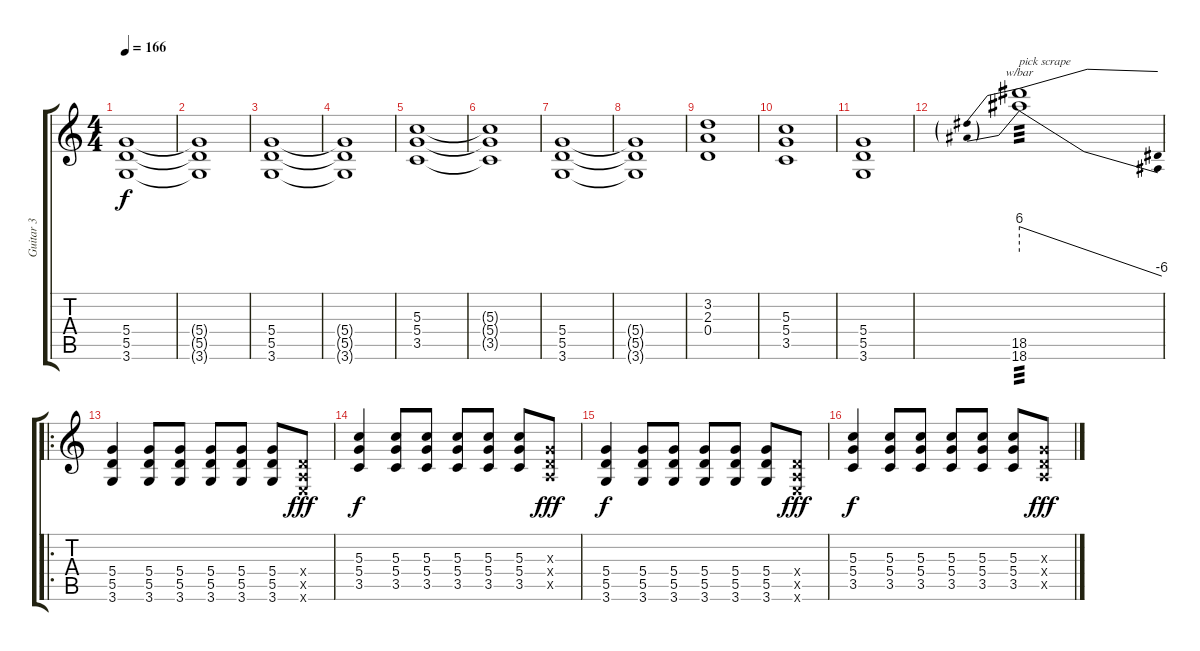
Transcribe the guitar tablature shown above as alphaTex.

\track ("Guitar 3" "Guitar 3") {instrument overdrivenguitar}
\staff {score tabs}
\tuning (E4 B3 G3 D3 A2 E2) {hide}
\ts (4 4)
\tempo 166
\clef g2
\ks c
(5.4 5.5 3.6).1{dy f instrument overdrivenguitar} |
(5.4{t} 5.5{t} 3.6{t}).1 |
(5.4 5.5 3.6).1 |
(5.4{t} 5.5{t} 3.6{t}).1 |
(5.3 5.4 3.5).1 |
(5.3{t} 5.4{t} 3.5{t}).1 |
(5.4 5.5 3.6).1 |
(5.4{t} 5.5{t} 3.6{t}).1 |
(3.2 2.3 0.4).1 |
(5.3 5.4 3.5).1 |
(5.4 5.5 3.6).1 |
(18.5 18.6).1{tbe (predivedive default 0 24 60 -24) txt "pick scrape" tp 3 instrument guitarharmonics} |
\ro
(5.4 5.5 3.6).4{instrument distortionguitar} (5.4 5.5 3.6).8 (5.4 5.5 3.6).8 (5.4 5.5 3.6).8 (5.4 5.5 3.6).8 (5.4 5.5 3.6).8 (0.4{x} 0.5{x} 0.6{x}).8{dy fff} |
(5.3 5.4 3.5).4{dy f} (5.3 5.4 3.5).8 (5.3 5.4 3.5).8 (5.3 5.4 3.5).8 (5.3 5.4 3.5).8 (5.3 5.4 3.5).8 (0.3{x} 0.4{x} 0.5{x}).8{dy fff} |
(5.4 5.5 3.6).4{dy f} (5.4 5.5 3.6).8 (5.4 5.5 3.6).8 (5.4 5.5 3.6).8 (5.4 5.5 3.6).8 (5.4 5.5 3.6).8 (0.4{x} 0.5{x} 0.6{x}).8{dy fff} |
(5.3 5.4 3.5).4{dy f} (5.3 5.4 3.5).8 (5.3 5.4 3.5).8 (5.3 5.4 3.5).8 (5.3 5.4 3.5).8 (5.3 5.4 3.5).8 (0.3{x} 0.4{x} 0.5{x}).8{dy fff}
